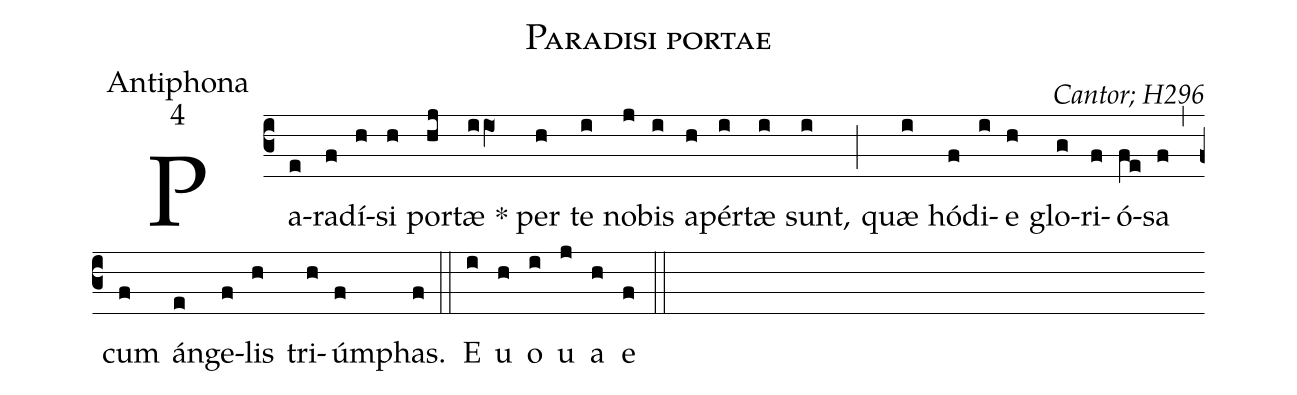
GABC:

name:Paradisi portae;
office-part:Antiphona;
mode:4;
commentary:Cantor; H296;
%%
(c3) Pa(e)ra(f)dí(h)si(h) por(hj)tæ(iiO1) * per(h) te(i) no(j)bis(i) a(h)pér(i)tæ(i) sunt,(i) (;) quæ(i) hó(f)di(i)e(h) glo(g)ri(f)ó(fe)sa(f) (,) cum(f) án(e)ge(f)lis(h) tri(h)úm(f)phas.(f) (::) E(i) u(h) o(i) u(j) a(h) e(f) (::)
